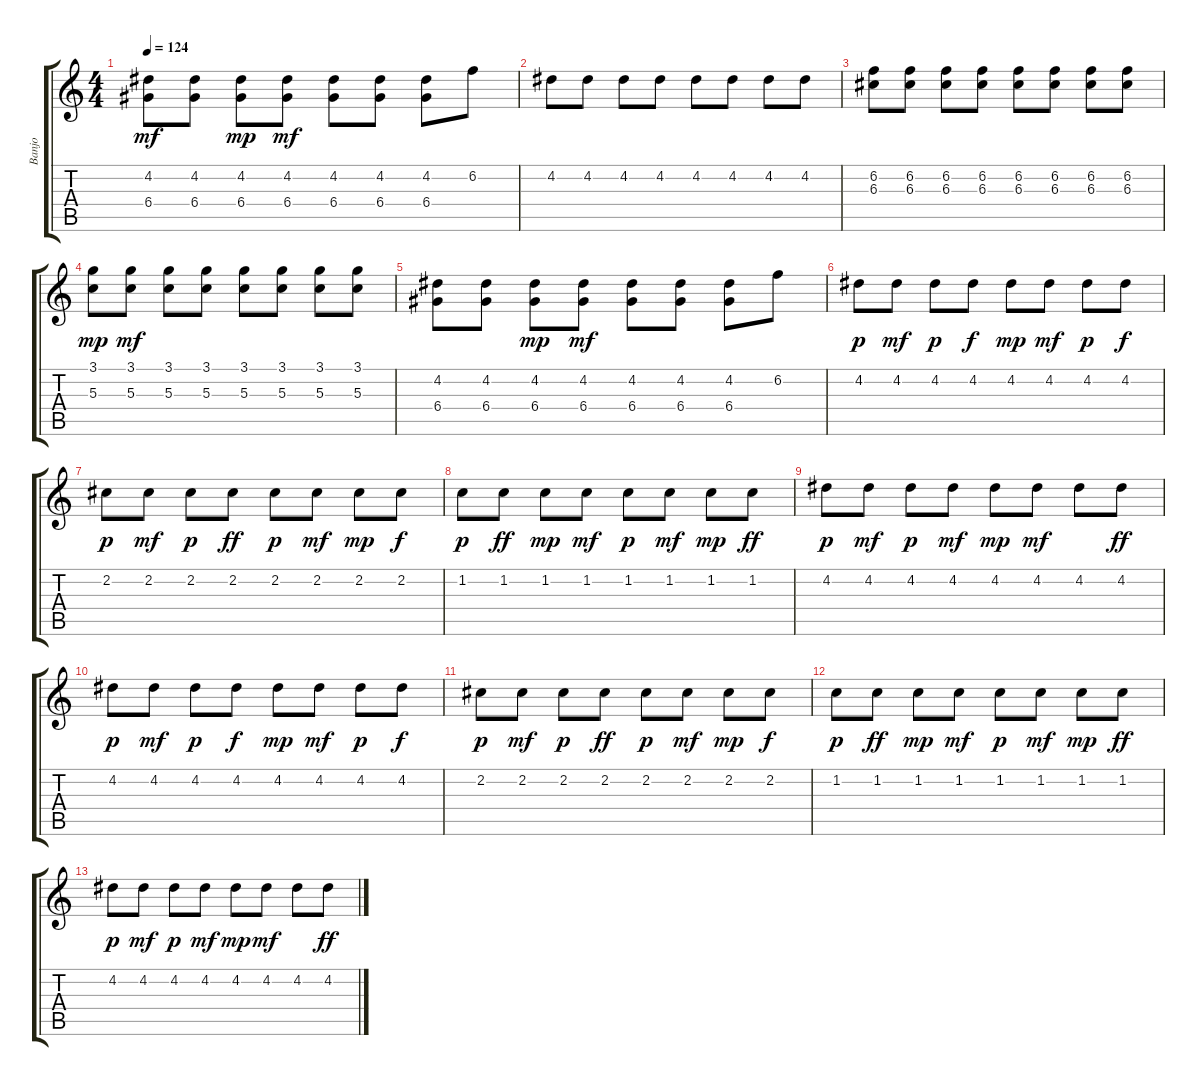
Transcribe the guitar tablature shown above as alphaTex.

\track ("Banjo" "Banjo") {instrument banjo}
\staff {score tabs}
\tuning (E4 B3 G3 D3 A2 E2) {hide}
\displaytranspose 12
\ts (4 4)
\tempo 124
\clef g2
\ks c
(4.2 6.4).8{dy mf} (4.2 6.4).8 (4.2 6.4).8{dy mp} (4.2 6.4).8{dy mf} (4.2 6.4).8 (4.2 6.4).8 (4.2 6.4).8 6.2.8 |
4.2.8 4.2.8 4.2.8 4.2.8 4.2.8 4.2.8 4.2.8 4.2.8 |
(6.2 6.3).8 (6.2 6.3).8 (6.2 6.3).8 (6.2 6.3).8 (6.2 6.3).8 (6.2 6.3).8 (6.2 6.3).8 (6.2 6.3).8 |
(3.1 5.3).8{dy mp} (3.1 5.3).8{dy mf} (3.1 5.3).8 (3.1 5.3).8 (3.1 5.3).8 (3.1 5.3).8 (3.1 5.3).8 (3.1 5.3).8 |
(4.2 6.4).8 (4.2 6.4).8 (4.2 6.4).8{dy mp} (4.2 6.4).8{dy mf} (4.2 6.4).8 (4.2 6.4).8 (4.2 6.4).8 6.2.8 |
4.2.8{dy p} 4.2.8{dy mf} 4.2.8{dy p} 4.2.8{dy f} 4.2.8{dy mp} 4.2.8{dy mf} 4.2.8{dy p} 4.2.8{dy f} |
2.2.8{dy p} 2.2.8{dy mf} 2.2.8{dy p} 2.2.8{dy ff} 2.2.8{dy p} 2.2.8{dy mf} 2.2.8{dy mp} 2.2.8{dy f} |
1.2.8{dy p} 1.2.8{dy ff} 1.2.8{dy mp} 1.2.8{dy mf} 1.2.8{dy p} 1.2.8{dy mf} 1.2.8{dy mp} 1.2.8{dy ff} |
4.2.8{dy p} 4.2.8{dy mf} 4.2.8{dy p} 4.2.8{dy mf} 4.2.8{dy mp} 4.2.8{dy mf} 4.2.8 4.2.8{dy ff} |
4.2.8{dy p} 4.2.8{dy mf} 4.2.8{dy p} 4.2.8{dy f} 4.2.8{dy mp} 4.2.8{dy mf} 4.2.8{dy p} 4.2.8{dy f} |
2.2.8{dy p} 2.2.8{dy mf} 2.2.8{dy p} 2.2.8{dy ff} 2.2.8{dy p} 2.2.8{dy mf} 2.2.8{dy mp} 2.2.8{dy f} |
1.2.8{dy p} 1.2.8{dy ff} 1.2.8{dy mp} 1.2.8{dy mf} 1.2.8{dy p} 1.2.8{dy mf} 1.2.8{dy mp} 1.2.8{dy ff} |
4.2.8{dy p} 4.2.8{dy mf} 4.2.8{dy p} 4.2.8{dy mf} 4.2.8{dy mp} 4.2.8{dy mf} 4.2.8 4.2.8{dy ff}
